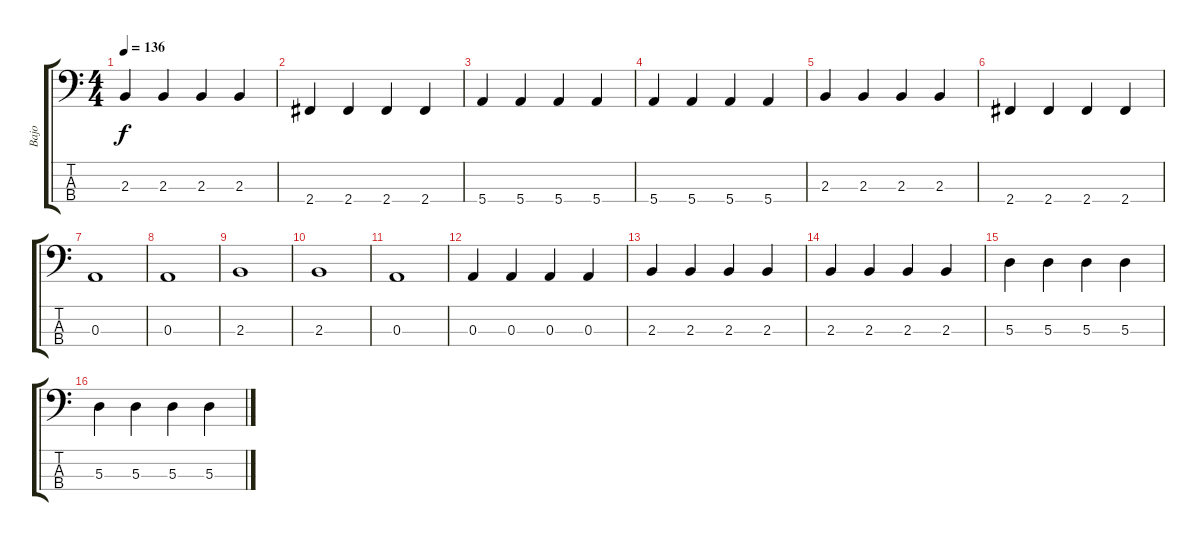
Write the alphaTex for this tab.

\track ("Bajo" "Bajo") {instrument electricbasspick}
\staff {score tabs}
\tuning (G2 D2 A1 E1) {hide}
\ts (4 4)
\tempo 136
\clef f4
\ks c
2.3.4{dy f} 2.3.4 2.3.4 2.3.4 |
2.4.4 2.4.4 2.4.4 2.4.4 |
5.4.4 5.4.4 5.4.4 5.4.4 |
5.4.4 5.4.4 5.4.4 5.4.4 |
2.3.4 2.3.4 2.3.4 2.3.4 |
2.4.4 2.4.4 2.4.4 2.4.4 |
0.3.1 |
0.3.1 |
2.3.1 |
2.3.1 |
0.3.1 |
0.3.4 0.3.4 0.3.4 0.3.4 |
2.3.4 2.3.4 2.3.4 2.3.4 |
2.3.4 2.3.4 2.3.4 2.3.4 |
5.3.4 5.3.4 5.3.4 5.3.4 |
5.3.4 5.3.4 5.3.4 5.3.4
